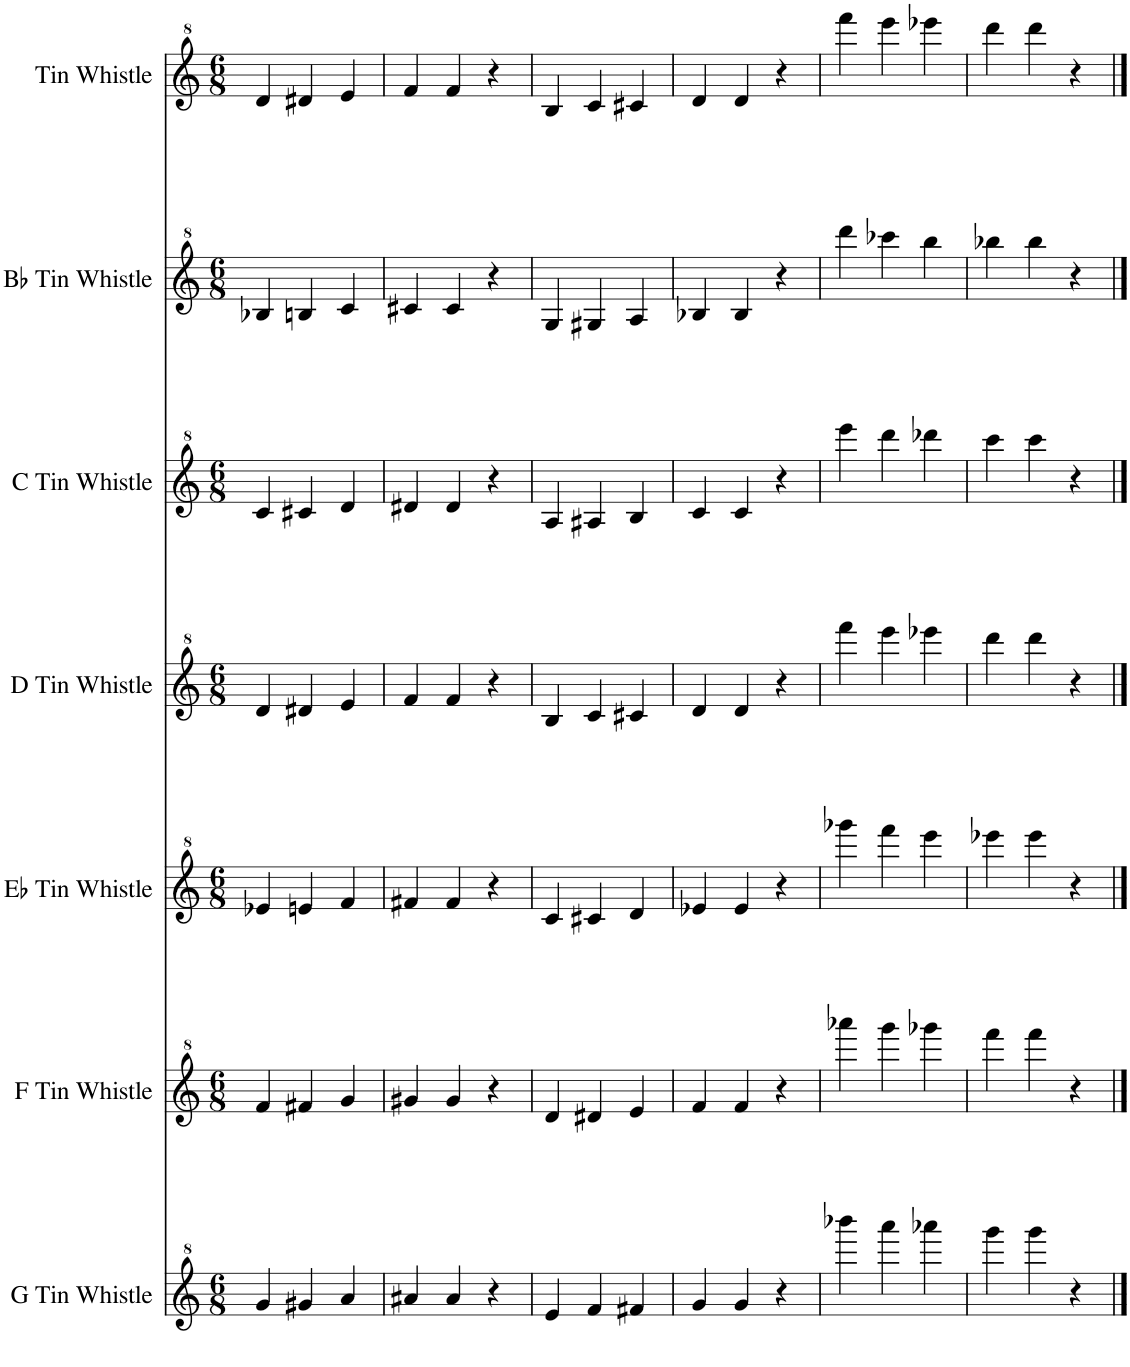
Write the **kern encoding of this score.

**kern	**kern	**kern	**kern	**kern	**kern	**kern
*part7	*part6	*part5	*part4	*part3	*part2	*part1
*staff7	*staff6	*staff5	*staff4	*staff3	*staff2	*staff1
*I"G Tin Whistle	*I"F Tin Whistle	*I"Eb Tin Whistle	*I"D Tin Whistle	*I"C Tin Whistle	*I"Bb Tin Whistle	*I"Tin Whistle
*I'G Tin Wh.	*I'F Tin Wh.	*I'Eb Tin Wh.	*I'D Tin Wh.	*I'C Tin Wh.	*I'Bb Tin Wh.	*I'Tin Wh.
*clefG^2	*clefG^2	*clefG^2	*clefG^2	*clefG^2	*clefG^2	*clefG^2
*k[]	*k[]	*k[]	*k[]	*k[]	*k[]	*k[]
*M6/8	*M6/8	*M6/8	*M6/8	*M6/8	*M6/8	*M6/8
=1	=1	=1	=1	=1	=1	=1
4gg/	4ff/	4ee-X/	4dd/	4cc/	4b-X/	4dd/
4gg#X/	4ff#X/	4een/	4dd#X/	4cc#X/	4bn/	4dd#X/
4aa/	4gg/	4ff/	4ee/	4dd/	4cc/	4ee/
=2	=2	=2	=2	=2	=2	=2
4aa#X/	4gg#X/	4ff#X/	4ff/	4dd#X/	4cc#X/	4ff/
4aa#/	4gg#/	4ff#/	4ff/	4dd#/	4cc#/	4ff/
4r	4r	4r	4r	4r	4r	4r
=3	=3	=3	=3	=3	=3	=3
4ee/	4dd/	4cc/	4b/	4a/	4g/	4b/
4ff/	4dd#X/	4cc#X/	4cc/	4a#X/	4g#X/	4cc/
4ff#X/	4ee/	4dd/	4cc#X/	4b/	4a/	4cc#X/
=4	=4	=4	=4	=4	=4	=4
4gg/	4ff/	4ee-X/	4dd/	4cc/	4b-X/	4dd/
4gg/	4ff/	4ee-/	4dd/	4cc/	4b-/	4dd/
4r	4r	4r	4r	4r	4r	4r
=5	=5	=5	=5	=5	=5	=5
4bbbb-X\	4aaaa-X\	4gggg-X\	4ffff\	4eeee\	4dddd\	4ffff\
4aaaa\	4gggg\	4ffff\	4eeee\	4dddd\	4cccc-X\	4eeee\
4aaaa-X\	4gggg-X\	4eeee\	4eeee-X\	4dddd-X\	4bbb\	4eeee-X\
=6	=6	=6	=6	=6	=6	=6
4gggg\	4ffff\	4eeee-X\	4dddd\	4cccc\	4bbb-X\	4dddd\
4gggg\	4ffff\	4eeee-\	4dddd\	4cccc\	4bbb-\	4dddd\
4r	4r	4r	4r	4r	4r	4r
==	==	==	==	==	==	==
*-	*-	*-	*-	*-	*-	*-
